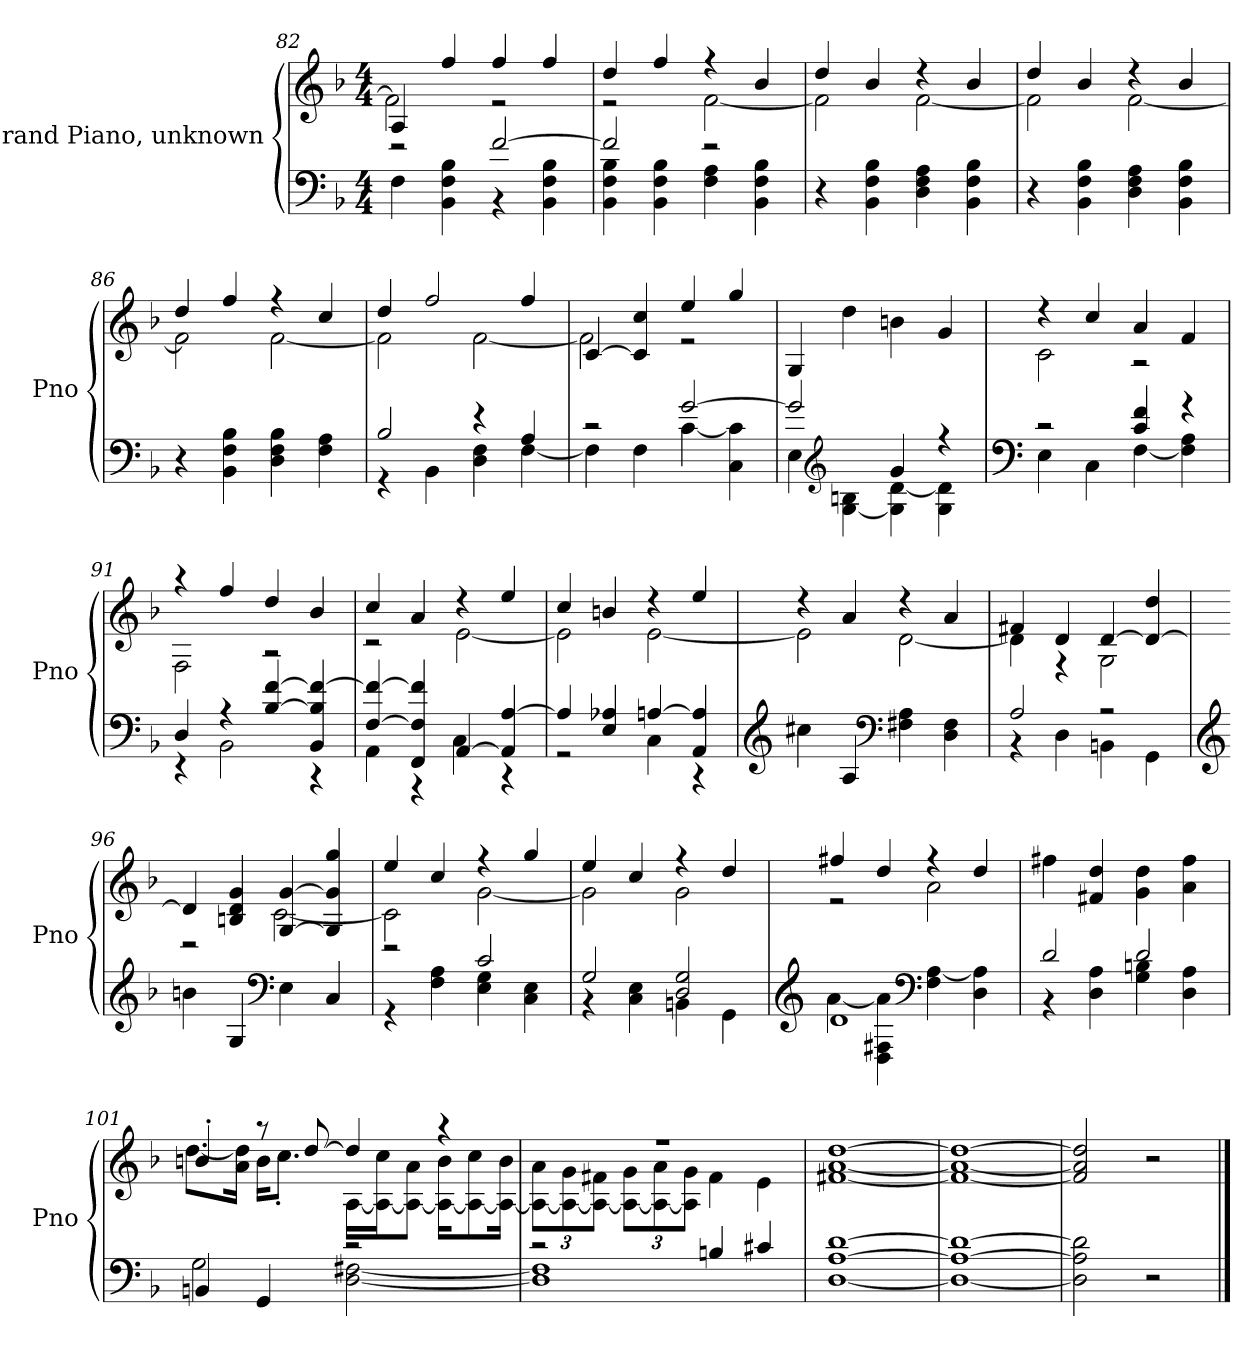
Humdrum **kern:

**kern	**kern
*part1	*part1
*staff2	*staff1
*I"Grand Piano, unknown	*
*I'Pno	*
*clefF4	*clefG2
*k[b-]	*k[b-]
*M4/4	*M4/4
=82	=82
*^	*^
2r	4F\	4A/	2f\]
.	4BB-\ 4F\ 4B-\	4ff/	.
[2f/	4r	4ff/	2r
.	4BB-\ 4F\ 4B-\	4ff/	.
!!LO:LB:g=z	!!
=83	=83	=83	=83
2f/]	4BB-\ 4F\ 4B-\	4dd/	2r
.	4BB-\ 4F\ 4B-\	4ff/	.
2r	4F\ 4A\	4r	[2f\
.	4BB-\ 4F\ 4B-\	4b-/	.
*v	*v	*	*
=84	=84	=84
4r	4dd/	2f\]
4BB-\ 4F\ 4B-\	4b-/	.
4D\ 4F\ 4A\	4r	[2f\
4BB-\ 4F\ 4B-\	4b-/	.
=85	=85	=85
4r	4dd/	2f\]
4BB-\ 4F\ 4B-\	4b-/	.
4D\ 4F\ 4A\	4r	[2f\
4BB-\ 4F\ 4B-\	4b-/	.
=86	=86	=86
4r	4dd/	2f\]
4BB-\ 4F\ 4B-\	4ff/	.
4D\ 4F\ 4B-\	4r	[2f\
4F\ 4A\	4cc/	.
=87	=87	=87
*^	*	*
2B-/	4r	4dd/	2f\]
.	4BB-\	2ff/	.
4r	4D\ 4F\	.	[2f\
4A/	[4F\	4ff/	.
=88	=88	=88	=88
2r	4F\]	[4c/	2f\]
.	4F\	4c/] 4cc/	.
[2g/	[4c\	4ee/	2r
.	4C\ 4c\]	4gg/	.
*	*	*v	*v
=89	=89	=89
2g/]	4E\	4G/
*clefG2	*	*
.	[4G\ 4Bn\	4dd\
4g/	4G\] [4d\	4bn\
4r	4G\ 4d\]	4g/
=90	=90	=90
*clefF4	*	*
*	*	*^
2r	4E\	4r	2c\
.	4C\	4cc/	.
4c/ 4f/	[4F\	4a/	2r
4r	4F\] 4A\	4f/	.
!!LO:LB:g=z	!!
=91	=91	=91	=91
4D/	4r	4r	2F\
4r	2BB-\	4ff/	.
[4B-/ [4f/	.	4dd/	2r
4BB-/ 4B-/] 4f/_	4r	4b-/	.
=92	=92	=92	=92
[4F/ 4f/_	4AA\	4cc/	2r
4FF/ 4F/] 4f/]	4r	4a/	.
[4AA/	4C\	4r	[2e\
4AA/] [4A/	4r	4ee/	.
=93	=93	=93	=93
4A/]	2r	4cc/	2e\]
4E/ 4A-X/	.	4bn/	.
[4An/	4C\	4r	[2e\
4AA/ 4A/]	4r	4ee/	.
*v	*v	*	*
=94	=94	=94
*clefG2	*	*
4cc#X\	4r	2e\]
4A/	4a/	.
*clefF4	*	*
4F#X\ 4A\	4r	[2d\
4D\ 4F#\	4a/	.
=95	=95	=95
*^	*	*
2A/	4r	4f#X/	4d\]
.	4D\	4d/	4r
2r	4BBn\	[4d/	2G\
.	4GG\	4d/_ 4dd/	.
*v	*v	*	*
=96	=96	=96
*clefG2	*	*
4bn\	4d/]	2r
4G/	4Bn/ 4d/ 4g/	.
*clefF4	*	*
4E\	[4G/ [4g/	[2c\
4C/	4G/] 4g/] 4gg/	.
!!LO:LB:g=z	!!
=97	=97	=97
*^	*	*
2r	4r	4ee/	2c\]
.	4F\ 4A\	4cc/	.
2c/	4E\ 4G\	4r	[2g\
.	4C\ 4E\	4gg/	.
=98	=98	=98	=98
2G/	4r	4ee/	2g\]
.	4C\ 4E\	4cc/	.
2D/ 2G/	4BBn\	4r	2g\
.	4GG\	4dd/	.
=99	=99	=99	=99
*clefG2	*	*	*
1d	[4a\	4ff#X/	2r
.	4D\ 4F#X\ 4a\]	4dd/	.
*clefF4	*	*	*
.	4F#\ [4A\	4r	2a\
.	4D\ 4A\]	4dd/	.
*	*	*v	*v
=100	=100	=100
2d/	4r	4ff#X\
.	4D\ 4A\	4f#X/ 4dd/
2d/	4G\ 4Bn\	4g\ 4dd\
.	4D\ 4A\	4a\ 4ff#\
=101	=101	=101
*	*	*^
4BBn/	2G\	4bn'/	[8.dd\L
.	.	.	16a\ 16dd\]Jk
4GG/	.	8r	16b\KL
.	.	.	8.cc'\J
.	.	[8dd/	.
2r	[2D\ [2F#X\	4dd/]	[16A\LL
.	.	.	16A\_ 16cc\J
.	.	.	8A\_ 8a\J
.	.	4r	16A\_ 16b\KL
.	.	.	8A\_ 8cc\
.	.	.	16A\_ 16b\Jk
!!LO:PB:g=z	!!
=102	=102	=102	=102
*	*	*	*Xbrackettup
2r	1D] 1F#]	1r	12A\_ 12a\L
.	.	.	12A\_ 12g\
.	.	.	12A\_ 12f#X\J
.	.	.	12A\_ 12g\L
.	.	.	12A\_ 12a\
.	.	.	12A\] 12g\J
4Bn/	.	.	4f#\
4c#X/	.	.	4e\
*v	*v	*	*
*	*v	*v
=103	=103
[1D [1A [1d	[1f#X [1a [1dd
=104	=104
1D_ 1A_ 1d_	1f#_ 1a_ 1dd_
=105	=105
2D\] 2A\] 2d\]	2f#/] 2a/] 2dd/]
2r	2r
==	==
*-	*-
